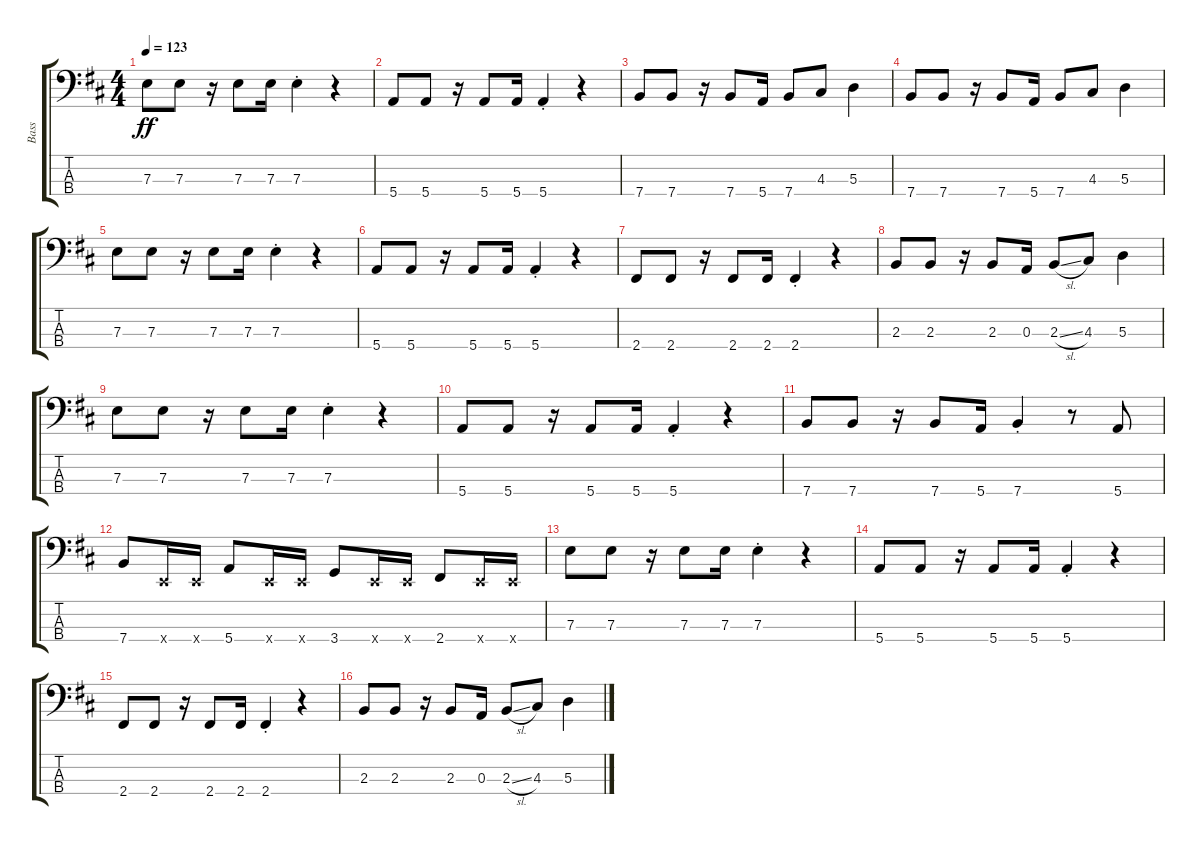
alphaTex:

\track ("Bass" "Bass") {instrument electricbasspick}
\staff {score tabs}
\tuning (G2 D2 A1 E1) {hide}
\ts (4 4)
\tempo 123
\clef f4
\ks d
7.3.8{dy ff} 7.3.8 r.16 7.3.8 7.3.16 7.3{st}.4 r.4 |
5.4.8 5.4.8 r.16 5.4.8 5.4.16 5.4{st}.4 r.4 |
7.4.8 7.4.8 r.16 7.4.8 5.4.16 7.4.8 4.3.8 5.3.4 |
7.4.8 7.4.8 r.16 7.4.8 5.4.16 7.4.8 4.3.8 5.3.4 |
7.3.8 7.3.8 r.16 7.3.8 7.3.16 7.3{st}.4 r.4 |
5.4.8 5.4.8 r.16 5.4.8 5.4.16 5.4{st}.4 r.4 |
2.4.8 2.4.8 r.16 2.4.8 2.4.16 2.4{st}.4 r.4 |
2.3.8 2.3.8 r.16 2.3.8 0.3.16 2.3{sl}.8 4.3.8 5.3.4 |
7.3.8 7.3.8 r.16 7.3.8 7.3.16 7.3{st}.4 r.4 |
5.4.8 5.4.8 r.16 5.4.8 5.4.16 5.4{st}.4 r.4 |
7.4.8 7.4.8 r.16 7.4.8 5.4.16 7.4{st}.4 r.8 5.4.8 |
7.4.8 0.4{x}.16 0.4{x}.16 5.4.8 0.4{x}.16 0.4{x}.16 3.4.8 0.4{x}.16 0.4{x}.16 2.4.8 0.4{x}.16 0.4{x}.16 |
7.3.8 7.3.8 r.16 7.3.8 7.3.16 7.3{st}.4 r.4 |
5.4.8 5.4.8 r.16 5.4.8 5.4.16 5.4{st}.4 r.4 |
2.4.8 2.4.8 r.16 2.4.8 2.4.16 2.4{st}.4 r.4 |
2.3.8 2.3.8 r.16 2.3.8 0.3.16 2.3{sl}.8 4.3.8 5.3.4
